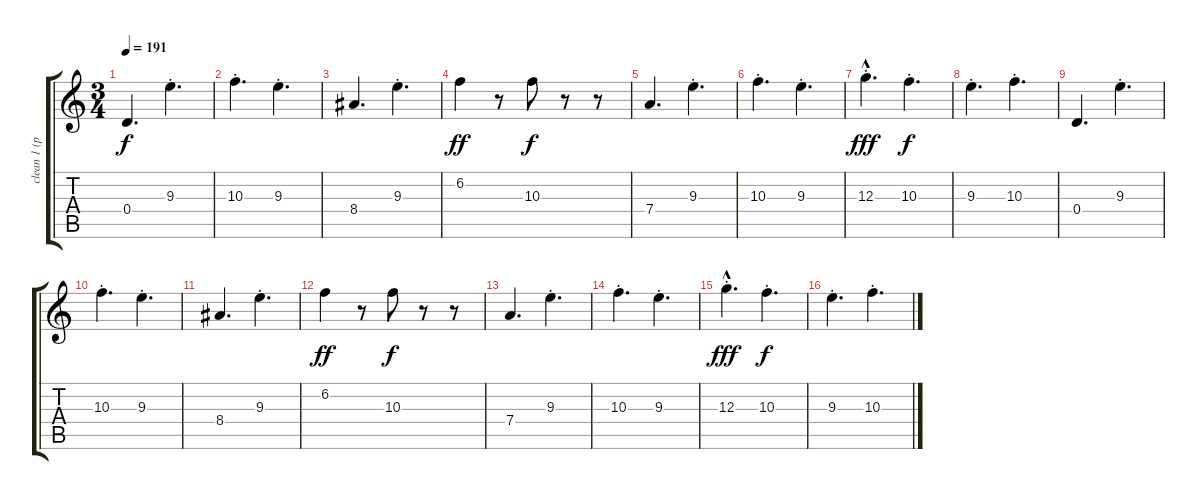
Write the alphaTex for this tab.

\track ("clean 1 (paul)" "clean 1 (p") {instrument electricguitarjazz}
\staff {score tabs}
\tuning (E4 B3 G3 D3 A2 E2) {hide}
\ts (3 4)
\tempo 191
\clef g2
\ks c
0.4.4{d dy f instrument electricguitarjazz} 9.3{st}.4{d} |
10.3{st}.4{d} 9.3{st}.4{d} |
8.4.4{d} 9.3{st}.4{d} |
6.2.4{dy ff} r.8 10.3.8{dy f} r.8 r.8 |
7.4.4{d} 9.3{st}.4{d} |
10.3{st}.4{d} 9.3{st}.4{d} |
12.3{hac st}.4{d dy fff} 10.3{st}.4{d dy f} |
9.3{st}.4{d} 10.3{st}.4{d} |
0.4.4{d} 9.3{st}.4{d} |
10.3{st}.4{d} 9.3{st}.4{d} |
8.4.4{d} 9.3{st}.4{d} |
6.2.4{dy ff} r.8 10.3.8{dy f} r.8 r.8 |
7.4.4{d} 9.3{st}.4{d} |
10.3{st}.4{d} 9.3{st}.4{d} |
12.3{hac st}.4{d dy fff} 10.3{st}.4{d dy f} |
9.3{st}.4{d} 10.3{st}.4{d}
